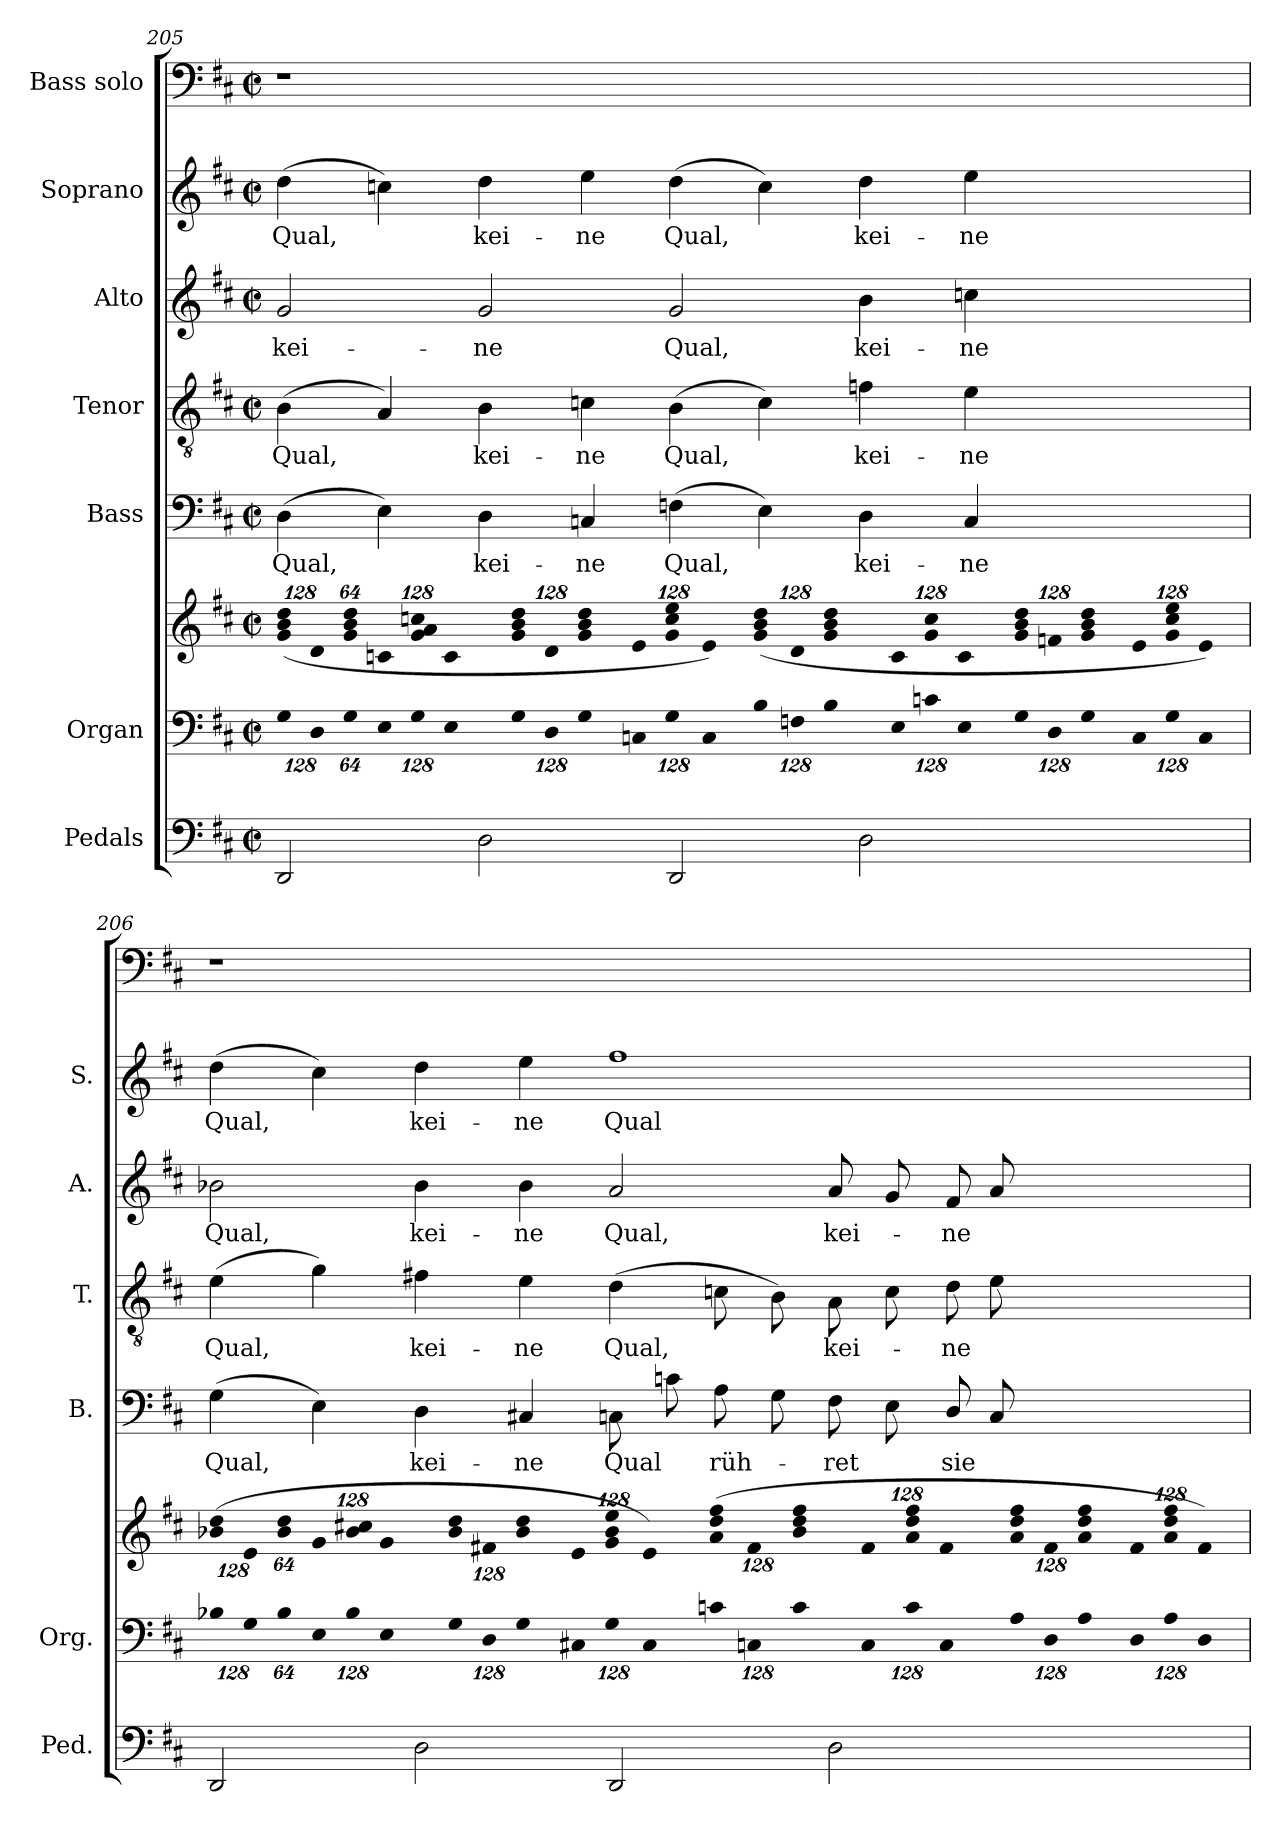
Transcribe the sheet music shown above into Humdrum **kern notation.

**kern	**kern	**kern	**kern	**text	**kern	**text	**kern	**text	**kern	**text	**kern
*part7	*part6	*part6	*part5	*part5	*part4	*part4	*part3	*part3	*part2	*part2	*part1
*staff8	*staff7	*staff6	*staff5	*staff5	*staff4	*staff4	*staff3	*staff3	*staff2	*staff2	*staff1
*I"Pedals	*I"Organ	*	*I"Bass	*	*I"Tenor	*	*I"Alto	*	*I"Soprano	*	*I"Bass solo
*I'Ped.	*I'Org.	*	*I'B.	*	*I'T.	*	*I'A.	*	*I'S.	*	*
*clefF4	*clefF4	*clefG2	*clefF4	*	*clefGv2	*	*clefG2	*	*clefG2	*	*clefF4
*	*	*	*	*	*ITrd7c12	*	*	*	*	*	*
*k[f#c#]	*k[f#c#]	*k[f#c#]	*k[f#c#]	*	*k[f#c#]	*	*k[f#c#]	*	*k[f#c#]	*	*k[f#c#]
*D:	*D:	*D:	*D:	*	*D:	*	*D:	*	*D:	*	*D:
*M2/2	*M2/2	*M2/2	*M2/2	*	*M2/2	*	*M2/2	*	*M2/2	*	*M2/2
*met(c|)	*met(c|)	*met(c|)	*met(c|)	*	*met(c|)	*	*met(c|)	*	*met(c|)	*	*met(c|)
*	*Xbrackettup	*	*	*	*	*	*	*	*	*	*
=205	=205	=205	=205	=205	=205	=205	=205	=205	=205	=205	=205
!	!LO:N:vis=8	!	!	!	!	!	!	!	!	!	!
*	*	*Xbrackettup	*	*	*	*	*	*	*	*	*
!	!	!LO:N:vis=8	!	!	!	!	!	!	!	!	!
!	!	!	!	!LO:LY:b:color=#000000	!	!	!	!	!	!	!
!	!	!	!	!	!	!LO:LY:b:color=#000000	!	!	!	!	!
!	!	!	!	!	!	!	!	!LO:LY:b:color=#000000	!	!	!
!	!	!	!	!	!	!	!	!	!	!LO:LY:b:color=#000000	!LO:N:vis=1
2DDi/	1024%85Gi\	(1024%85gi/ 1024%85bi 1024%85ddi	(4Di\	Qual,	(4BBi\	Qual,	2gi/	kei-	(4ddi\	Qual,	1r
!	!LO:N:vis=8	!LO:N:vis=8	!	!	!	!	!	!	!	!	!
.	1024%85Di\	1024%85di/	.	.	.	.	.	.	.	.	.
!	!LO:N:vis=8	!LO:N:vis=8	!	!	!	!	!	!	!	!	!
.	512%43Gi\	512%43gi/ 512%43bi 512%43ddi	.	.	.	.	.	.	.	.	.
!	!LO:N:vis=8	!LO:N:vis=8	!	!	!	!	!	!	!	!	!
.	1024%85Ei\	1024%85cni/	4Ei\)	.	4AAi/)	.	.	.	4ccni\)	.	.
!	!LO:N:vis=8	!LO:N:vis=8	!	!	!	!	!	!	!	!	!
.	1024%85Gi\	1024%85gi/ 1024%85ai 1024%85ccni	.	.	.	.	.	.	.	.	.
!	!LO:N:vis=8	!LO:N:vis=8	!	!	!	!	!	!	!	!	!
.	512%43Ei\	512%43ci/	.	.	.	.	.	.	.	.	.
!	!LO:N:vis=8	!LO:N:vis=8	!	!	!	!	!	!	!	!	!
!	!	!	!	!LO:LY:b:color=#000000	!	!	!	!	!	!	!
!	!	!	!	!	!	!LO:LY:b:color=#000000	!	!	!	!	!
!	!	!	!	!	!	!	!	!LO:LY:b:color=#000000	!	!	!
!	!	!	!	!	!	!	!	!	!	!LO:LY:b:color=#000000	!
2Di\	1024%85Gi\	1024%85gi/ 1024%85bi 1024%85ddi	4Di\	kei-	4BBi\	kei-	2gi/	-ne	4ddi\	kei-	.
!	!LO:N:vis=8	!LO:N:vis=8	!	!	!	!	!	!	!	!	!
.	1024%85Di\	1024%85di/	.	.	.	.	.	.	.	.	.
!	!LO:N:vis=8	!LO:N:vis=8	!	!	!	!	!	!	!	!	!
.	512%43Gi\	512%43gi/ 512%43bi 512%43ddi	.	.	.	.	.	.	.	.	.
!	!LO:N:vis=8	!LO:N:vis=8	!	!	!	!	!	!	!	!	!
!	!	!	!	!LO:LY:b:color=#000000	!	!	!	!	!	!	!
!	!	!	!	!	!	!LO:LY:b:color=#000000	!	!	!	!	!
!	!	!	!	!	!	!	!	!	!	!LO:LY:b:color=#000000	!
.	1024%85Cni\	1024%85ei/	4Cni/	-ne	4Cni\	-ne	.	.	4eei\	-ne	.
!	!LO:N:vis=8	!LO:N:vis=8	!	!	!	!	!	!	!	!	!
.	1024%85Gi\	1024%85gi/ 1024%85cci 1024%85eei	.	.	.	.	.	.	.	.	.
!	!LO:N:vis=8	!LO:N:vis=8	!	!	!	!	!	!	!	!	!
.	512%43Ci\	512%43ei/)	.	.	.	.	.	.	.	.	.
!	!LO:N:vis=8	!LO:N:vis=8	!	!	!	!	!	!	!	!	!
!	!	!	!	!LO:LY:b:color=#000000	!	!	!	!	!	!	!
!	!	!	!	!	!	!LO:LY:b:color=#000000	!	!	!	!	!
!	!	!	!	!	!	!	!	!LO:LY:b:color=#000000	!	!	!
!	!	!	!	!	!	!	!	!	!	!LO:LY:b:color=#000000	!
2DDi/	1024%85Bi\	(1024%85gi/ 1024%85bi 1024%85ddi	(4Fni\	Qual,	(4BBi\	Qual,	2gi/	Qual,	(4ddi\	Qual,	1ryy
!	!LO:N:vis=8	!LO:N:vis=8	!	!	!	!	!	!	!	!	!
.	1024%85Fni\	1024%85di/	.	.	.	.	.	.	.	.	.
!	!LO:N:vis=8	!LO:N:vis=8	!	!	!	!	!	!	!	!	!
.	512%43Bi\	512%43gi/ 512%43bi 512%43ddi	.	.	.	.	.	.	.	.	.
!	!LO:N:vis=8	!LO:N:vis=8	!	!	!	!	!	!	!	!	!
.	1024%85Ei\	1024%85ci/	4Ei\)	.	4Ci\)	.	.	.	4cci\)	.	.
!	!LO:N:vis=8	!LO:N:vis=8	!	!	!	!	!	!	!	!	!
.	1024%85cni\	1024%85gi/ 1024%85cci	.	.	.	.	.	.	.	.	.
!	!LO:N:vis=8	!LO:N:vis=8	!	!	!	!	!	!	!	!	!
.	512%43Ei\	512%43ci/	.	.	.	.	.	.	.	.	.
!	!LO:N:vis=8	!LO:N:vis=8	!	!	!	!	!	!	!	!	!
!	!	!	!	!LO:LY:b:color=#000000	!	!	!	!	!	!	!
!	!	!	!	!	!	!LO:LY:b:color=#000000	!	!	!	!	!
!	!	!	!	!	!	!	!	!LO:LY:b:color=#000000	!	!	!
!	!	!	!	!	!	!	!	!	!	!LO:LY:b:color=#000000	!
2Di\	1024%85Gi\	1024%85gi/ 1024%85bi 1024%85ddi	4Di\	kei-	4Fni\	kei-	4bi\	kei-	4ddi\	kei-	.
!	!LO:N:vis=8	!LO:N:vis=8	!	!	!	!	!	!	!	!	!
.	1024%85Di\	1024%85fni/	.	.	.	.	.	.	.	.	.
!	!LO:N:vis=8	!LO:N:vis=8	!	!	!	!	!	!	!	!	!
.	512%43Gi\	512%43gi/ 512%43bi 512%43ddi	.	.	.	.	.	.	.	.	.
!	!LO:N:vis=8	!LO:N:vis=8	!	!	!	!	!	!	!	!	!
!	!	!	!	!LO:LY:b:color=#000000	!	!	!	!	!	!	!
!	!	!	!	!	!	!LO:LY:b:color=#000000	!	!	!	!	!
!	!	!	!	!	!	!	!	!LO:LY:b:color=#000000	!	!	!
!	!	!	!	!	!	!	!	!	!	!LO:LY:b:color=#000000	!
.	1024%85Ci\	1024%85ei/	4Ci/	-ne	4Ei\	-ne	4ccni\	-ne	4eei\	-ne	.
!	!LO:N:vis=8	!LO:N:vis=8	!	!	!	!	!	!	!	!	!
.	1024%85Gi\	1024%85gi/ 1024%85cci 1024%85eei	.	.	.	.	.	.	.	.	.
!	!LO:N:vis=8	!LO:N:vis=8	!	!	!	!	!	!	!	!	!
.	512%43Ci\	512%43ei/)	.	.	.	.	.	.	.	.	.
!!LO:LB:g=z
=206	=206	=206	=206	=206	=206	=206	=206	=206	=206	=206	=206
!	!LO:N:vis=8	!LO:N:vis=8	!	!	!	!	!	!	!	!	!
!	!	!	!	!LO:LY:b:color=#000000	!	!	!	!	!	!	!
!	!	!	!	!	!	!LO:LY:b:color=#000000	!	!	!	!	!
!	!	!	!	!	!	!	!	!LO:LY:b:color=#000000	!	!	!
!	!	!	!	!	!	!	!	!	!	!LO:LY:b:color=#000000	!LO:N:vis=1
2DDi/	1024%85B-Xi\	(1024%85b-Xi\ 1024%85ddi	(4Gi\	Qual,	(4Ei\	Qual,	2b-Xi\	Qual,	(4ddi\	Qual,	1r
!	!LO:N:vis=8	!LO:N:vis=8	!	!	!	!	!	!	!	!	!
.	1024%85Gi\	1024%85ei\	.	.	.	.	.	.	.	.	.
!	!LO:N:vis=8	!LO:N:vis=8	!	!	!	!	!	!	!	!	!
.	512%43B-i\	512%43b-i\ 512%43ddi	.	.	.	.	.	.	.	.	.
!	!LO:N:vis=8	!LO:N:vis=8	!	!	!	!	!	!	!	!	!
.	1024%85Ei\	1024%85gi/	4Ei\)	.	4Gi\)	.	.	.	4cc#i\)	.	.
!	!LO:N:vis=8	!LO:N:vis=8	!	!	!	!	!	!	!	!	!
.	1024%85B-i\	1024%85b-i/ 1024%85cc#Xi	.	.	.	.	.	.	.	.	.
!	!LO:N:vis=8	!LO:N:vis=8	!	!	!	!	!	!	!	!	!
.	512%43Ei\	512%43gi/	.	.	.	.	.	.	.	.	.
!	!LO:N:vis=8	!LO:N:vis=8	!	!	!	!	!	!	!	!	!
!	!	!	!	!LO:LY:b:color=#000000	!	!	!	!	!	!	!
!	!	!	!	!	!	!LO:LY:b:color=#000000	!	!	!	!	!
!	!	!	!	!	!	!	!	!LO:LY:b:color=#000000	!	!	!
!	!	!	!	!	!	!	!	!	!	!LO:LY:b:color=#000000	!
2Di\	1024%85Gi\	1024%85b-i\ 1024%85ddi	4Di\	kei-	4F#Xi\	kei-	4b-i\	kei-	4ddi\	kei-	.
!	!LO:N:vis=8	!LO:N:vis=8	!	!	!	!	!	!	!	!	!
.	1024%85Di\	1024%85f#Xi\	.	.	.	.	.	.	.	.	.
!	!LO:N:vis=8	!LO:N:vis=8	!	!	!	!	!	!	!	!	!
.	512%43Gi\	512%43b-i\ 512%43ddi	.	.	.	.	.	.	.	.	.
!	!LO:N:vis=8	!LO:N:vis=8	!	!	!	!	!	!	!	!	!
!	!	!	!	!LO:LY:b:color=#000000	!	!	!	!	!	!	!
!	!	!	!	!	!	!LO:LY:b:color=#000000	!	!	!	!	!
!	!	!	!	!	!	!	!	!LO:LY:b:color=#000000	!	!	!
!	!	!	!	!	!	!	!	!	!	!LO:LY:b:color=#000000	!
.	1024%85C#Xi\	1024%85ei/	4C#Xi/	-ne	4Ei\	-ne	4b-i\	-ne	4eei\	-ne	.
!	!LO:N:vis=8	!LO:N:vis=8	!	!	!	!	!	!	!	!	!
.	1024%85Gi\	1024%85gi/ 1024%85b-i 1024%85eei	.	.	.	.	.	.	.	.	.
!	!LO:N:vis=8	!LO:N:vis=8	!	!	!	!	!	!	!	!	!
.	512%43C#i\	512%43ei/)	.	.	.	.	.	.	.	.	.
!	!LO:N:vis=8	!LO:N:vis=8	!	!	!	!	!	!	!	!	!
!	!	!	!	!LO:LY:b:color=#000000	!	!	!	!	!	!	!
!	!	!	!	!	!	!LO:LY:b:color=#000000	!	!	!	!	!
!	!	!	!	!	!	!	!	!LO:LY:b:color=#000000	!	!	!
!	!	!	!	!	!	!	!	!	!	!LO:LY:b:color=#000000	!
2DDi/	1024%85cni\	(1024%85ai\ 1024%85ddi 1024%85ff#i	8Cni\	Qual	(4Di\	Qual,	2ai/	Qual,	1ff#i	Qual	1ryy
!	!LO:N:vis=8	!LO:N:vis=8	!	!	!	!	!	!	!	!	!
.	1024%85Cni\	1024%85f#i\	.	.	.	.	.	.	.	.	.
.	.	.	8cni\	.	.	.	.	.	.	.	.
!	!LO:N:vis=8	!LO:N:vis=8	!	!	!	!	!	!	!	!	!
.	512%43ci\	512%43b-i\ 512%43ddi 512%43ff#i	.	.	.	.	.	.	.	.	.
!	!LO:N:vis=8	!LO:N:vis=8	!	!	!	!	!	!	!	!	!
!	!	!	!	!LO:LY:b:color=#000000	!	!	!	!	!	!	!
.	1024%85Ci\	1024%85f#i/	8Ai\	rüh-	8Cni\	.	.	.	.	.	.
!	!LO:N:vis=8	!LO:N:vis=8	!	!	!	!	!	!	!	!	!
.	1024%85ci\	1024%85ai/ 1024%85ddi 1024%85ff#i	.	.	.	.	.	.	.	.	.
.	.	.	8Gi\	.	8BBi\)	.	.	.	.	.	.
!	!LO:N:vis=8	!LO:N:vis=8	!	!	!	!	!	!	!	!	!
.	512%43Ci\	512%43f#i/	.	.	.	.	.	.	.	.	.
!	!LO:N:vis=8	!LO:N:vis=8	!	!	!	!	!	!	!	!	!
!	!	!	!	!LO:LY:b:color=#000000	!	!	!	!	!	!	!
!	!	!	!	!	!	!LO:LY:b:color=#000000	!	!	!	!	!
!	!	!	!	!	!	!	!	!LO:LY:b:color=#000000	!	!	!
2Di\	1024%85Ai\	1024%85ai\ 1024%85ddi 1024%85ff#i	8F#i\	-ret	8AAi\	kei-	8ai/	kei-	.	.	.
!	!LO:N:vis=8	!LO:N:vis=8	!	!	!	!	!	!	!	!	!
.	1024%85Di\	1024%85f#i\	.	.	.	.	.	.	.	.	.
.	.	.	8Ei\	.	8Ci\	.	8gi/	.	.	.	.
!	!LO:N:vis=8	!LO:N:vis=8	!	!	!	!	!	!	!	!	!
.	512%43Ai\	512%43ai\ 512%43ddi 512%43ff#i	.	.	.	.	.	.	.	.	.
!	!LO:N:vis=8	!LO:N:vis=8	!	!	!	!	!	!	!	!	!
!	!	!	!	!LO:LY:b:color=#000000	!	!	!	!	!	!	!
!	!	!	!	!	!	!LO:LY:b:color=#000000	!	!	!	!	!
!	!	!	!	!	!	!	!	!LO:LY:b:color=#000000	!	!	!
.	1024%85Di\	1024%85f#i/	8Di/	sie	8Di\	-ne	8f#i/	-ne	.	.	.
!	!LO:N:vis=8	!LO:N:vis=8	!	!	!	!	!	!	!	!	!
.	1024%85Ai\	1024%85ai/ 1024%85ddi 1024%85ff#i	.	.	.	.	.	.	.	.	.
.	.	.	8Ci/	.	8Ei\	.	8ai/	.	.	.	.
!	!LO:N:vis=8	!LO:N:vis=8	!	!	!	!	!	!	!	!	!
.	512%43Di\	512%43f#i/)	.	.	.	.	.	.	.	.	.
=	=	=	=	=	=	=	=	=	=	=	=
*-	*-	*-	*-	*-	*-	*-	*-	*-	*-	*-	*-
